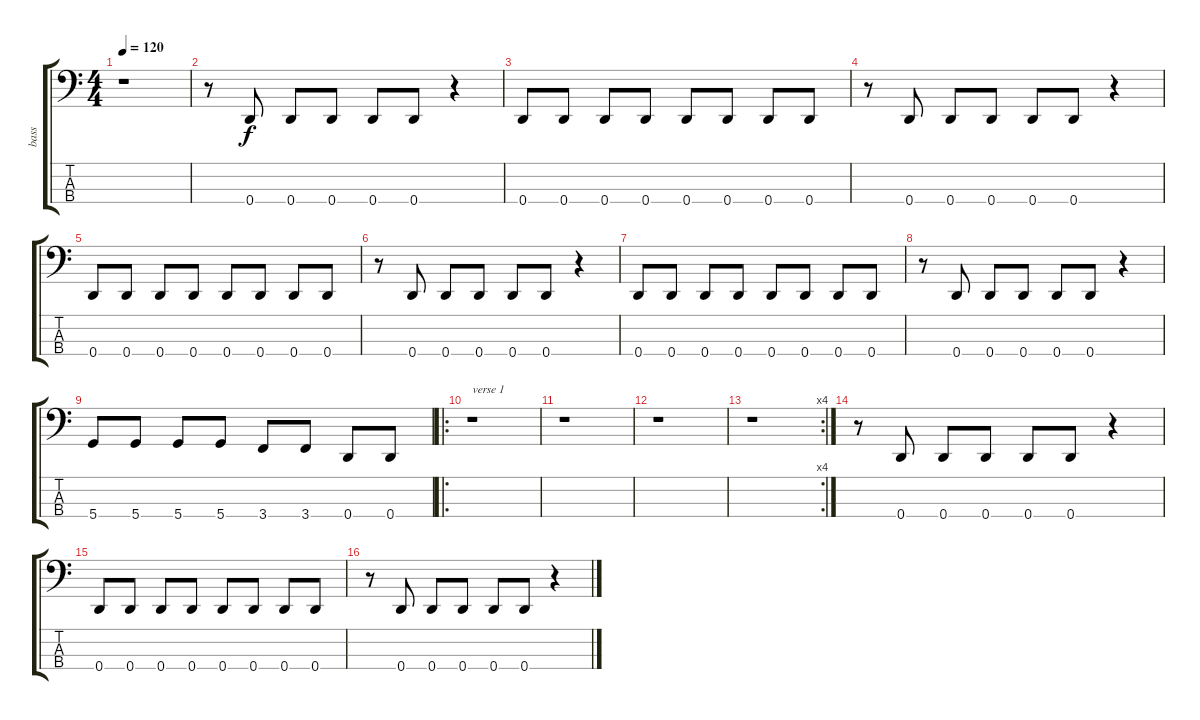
\track ("bass" "bass") {instrument electricbassfinger}
\staff {score tabs}
\tuning (G2 D2 A1 D1) {hide}
\ts (4 4)
\tempo 120
\clef f4
\ks c
r.1{dy f instrument electricbassfinger} |
r.8 0.4.8 0.4.8 0.4.8 0.4.8 0.4.8 r.4 |
0.4.8 0.4.8 0.4.8 0.4.8 0.4.8 0.4.8 0.4.8 0.4.8 |
r.8 0.4.8 0.4.8 0.4.8 0.4.8 0.4.8 r.4 |
0.4.8 0.4.8 0.4.8 0.4.8 0.4.8 0.4.8 0.4.8 0.4.8 |
r.8 0.4.8 0.4.8 0.4.8 0.4.8 0.4.8 r.4 |
0.4.8 0.4.8 0.4.8 0.4.8 0.4.8 0.4.8 0.4.8 0.4.8 |
r.8 0.4.8 0.4.8 0.4.8 0.4.8 0.4.8 r.4 |
5.4.8 5.4.8 5.4.8 5.4.8 3.4.8 3.4.8 0.4.8 0.4.8 |
\ro
r.1{txt "verse 1"} |
r.1 |
r.1 |
\rc 4
r.1 |
r.8 0.4.8 0.4.8 0.4.8 0.4.8 0.4.8 r.4 |
0.4.8 0.4.8 0.4.8 0.4.8 0.4.8 0.4.8 0.4.8 0.4.8 |
r.8 0.4.8 0.4.8 0.4.8 0.4.8 0.4.8 r.4
